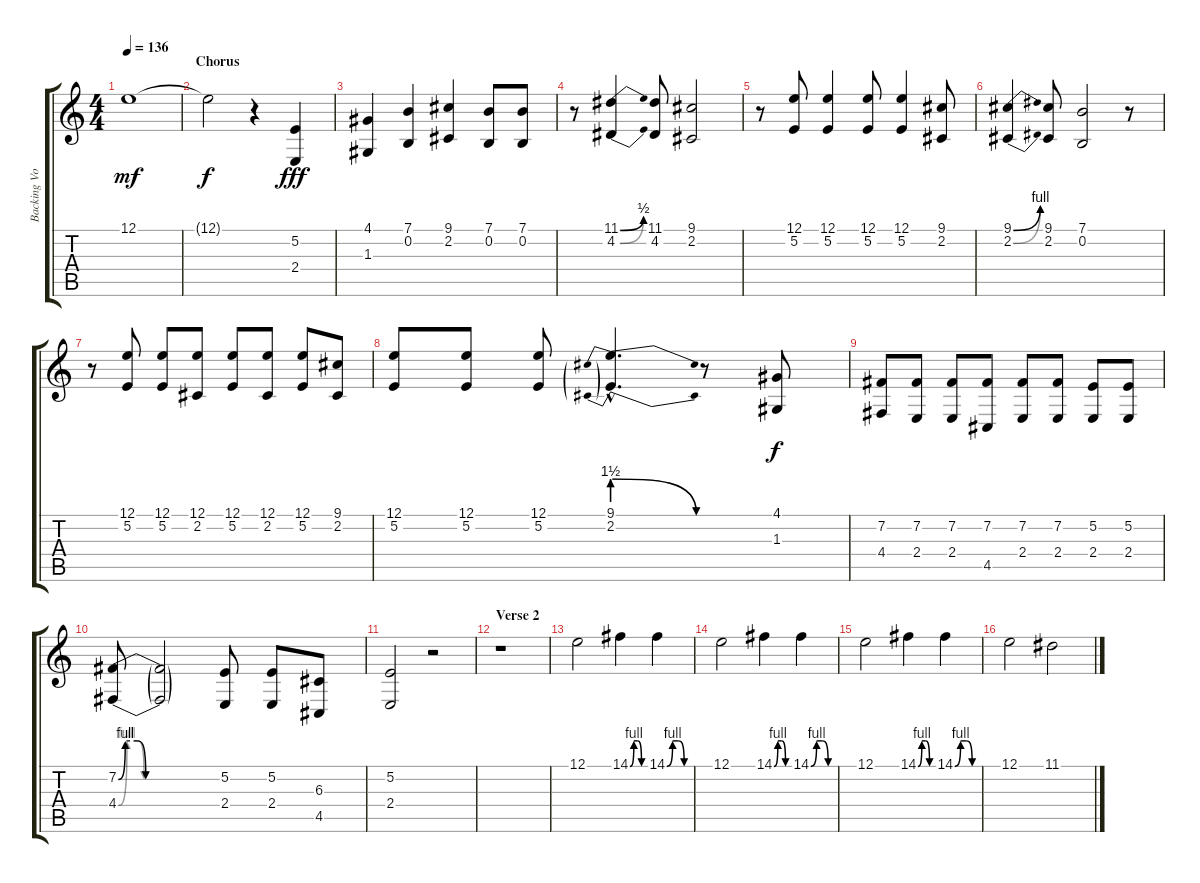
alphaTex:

\track ("Backing Vocals" "Backing Vo") {instrument pad4choir}
\staff {score tabs}
\tuning (E4 B3 G3 D3 A2 E2) {hide}
\ts (4 4)
\tempo 136
\clef g2
\ks c
12.1.1{dy mf} |
\section ("" "Chorus")
12.1{t}.2{dy f} r.4 (5.2 2.4).4{dy fff} |
(4.1 1.3).4 (7.1 0.2).4 (9.1 2.2).4 (7.1 0.2).8 (7.1 0.2).8 |
r.8 (11.1{be (bend 0 0 60 2)} 4.2{be (bend 0 0 60 2)}).4 (11.1 4.2).8 (9.1 2.2).2 |
r.8 (12.1 5.2).8 (12.1 5.2).4 (12.1 5.2).8 (12.1 5.2).4 (9.1 2.2).8 |
(9.1{be (bend 0 0 60 4)} 2.2{be (bend 0 0 60 4)}).4 (9.1 2.2).8 (7.1 0.2).2 r.8 |
r.8 (12.1 5.2).8 (12.1 5.2).8 (12.1 2.2).8 (12.1 5.2).8 (12.1 2.2).8 (12.1 5.2).8 (9.1 2.2).8 |
(12.1 5.2).8 (12.1 5.2).8 (12.1 5.2).8 (9.1{be (prebendrelease 0 6 60 0) hac} 2.2{be (prebendrelease 0 6 60 0) hac}).4{d} r.8 (4.1 1.3).8{dy f} |
(7.2 4.4).8 (7.2 2.4).8 (7.2 2.4).8 (7.2 4.5).8 (7.2 2.4).8 (7.2 2.4).8 (5.2 2.4).8 (5.2 2.4).8 |
(7.2{be (custom 0 0 4 4 11 4 16 0 45 0 60 0)} 4.4{be (custom 0 0 5 4 11 4 15 0 60 0)}).8 (7.2{t} 4.4{t}).2 (5.2 2.4).8 (5.2 2.4).8 (6.3 4.5).8 |
(5.2 2.4).2 r.2 |
\section ("" "Verse 2")
r.1 |
12.1.2 14.1{be (custom 0 0 15 4 30 4 45 0 60 0)}.4 14.1{be (custom 0 0 15 4 30 4 45 0 60 0)}.4 |
12.1.2 14.1{be (custom 0 0 15 4 30 4 45 0 60 0)}.4 14.1{be (custom 0 0 15 4 30 4 45 0 60 0)}.4 |
12.1.2 14.1{be (custom 0 0 15 4 30 4 45 0 60 0)}.4 14.1{be (custom 0 0 15 4 30 4 45 0 60 0)}.4 |
12.1.2 11.1.2
